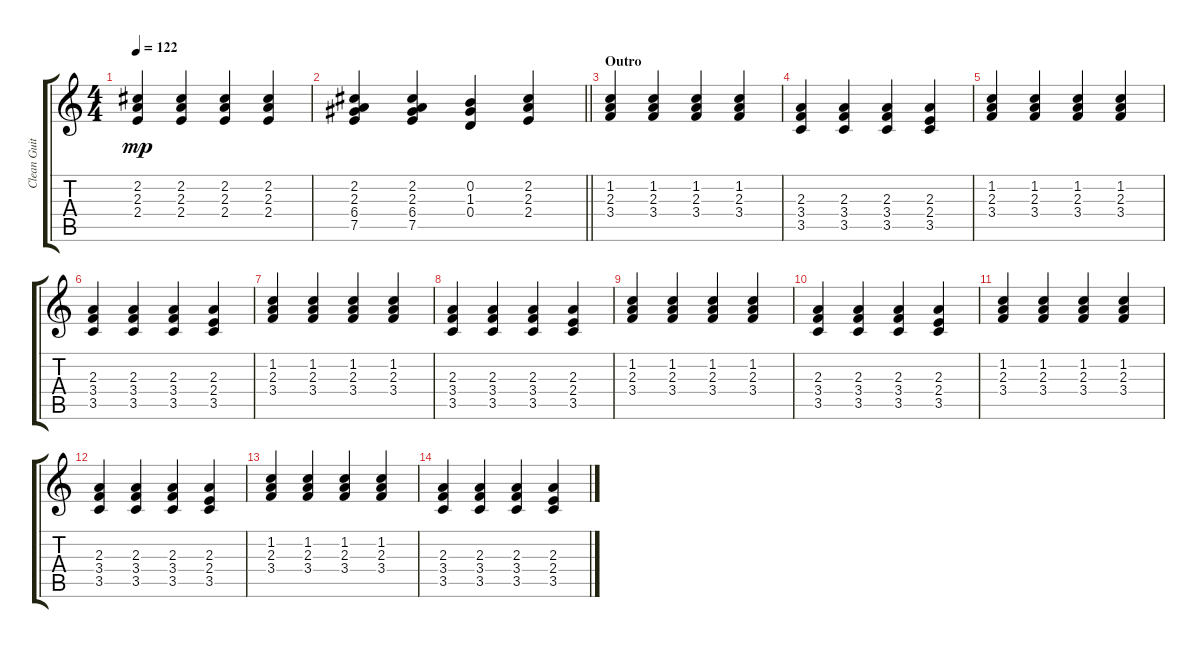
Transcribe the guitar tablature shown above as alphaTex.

\track ("Clean Guitar" "Clean Guit") {instrument electricguitarclean}
\staff {score tabs}
\tuning (E4 B3 G3 D3 A2 E2) {hide}
\ts (4 4)
\tempo 122
\clef g2
\ks c
(2.2 2.3 2.4).4{dy mp volume 11} (2.2 2.3 2.4).4{volume 11} (2.2 2.3 2.4).4{volume 11} (2.2 2.3 2.4).4{volume 10} |
\barLineRight lightlight
(2.2 2.3 6.4 7.5).4{volume 10} (2.2 2.3 6.4 7.5).4{volume 10} (0.2 1.3 0.4).4{volume 9} (2.2 2.3 2.4).4{volume 9} |
\section ("" "Outro")
(1.2 2.3 3.4).4{volume 9} (1.2 2.3 3.4).4{volume 8} (1.2 2.3 3.4).4{volume 8} (1.2 2.3 3.4).4{volume 8} |
(2.3 3.4 3.5).4{volume 8} (2.3 3.4 3.5).4{volume 7} (2.3 3.4 3.5).4{volume 7} (2.3 2.4 3.5).4{volume 7} |
(1.2 2.3 3.4).4{volume 6} (1.2 2.3 3.4).4{volume 6} (1.2 2.3 3.4).4{volume 6} (1.2 2.3 3.4).4{volume 5} |
(2.3 3.4 3.5).4{volume 5} (2.3 3.4 3.5).4{volume 5} (2.3 3.4 3.5).4{volume 4} (2.3 2.4 3.5).4{volume 4} |
(1.2 2.3 3.4).4{volume 4} (1.2 2.3 3.4).4{volume 4} (1.2 2.3 3.4).4{volume 3} (1.2 2.3 3.4).4{volume 3} |
(2.3 3.4 3.5).4{volume 2} (2.3 3.4 3.5).4{volume 2} (2.3 3.4 3.5).4{volume 2} (2.3 2.4 3.5).4{volume 2} |
(1.2 2.3 3.4).4{volume 9} (1.2 2.3 3.4).4{volume 8} (1.2 2.3 3.4).4{volume 8} (1.2 2.3 3.4).4{volume 8} |
(2.3 3.4 3.5).4{volume 8} (2.3 3.4 3.5).4{volume 7} (2.3 3.4 3.5).4{volume 7} (2.3 2.4 3.5).4{volume 7} |
(1.2 2.3 3.4).4{volume 9} (1.2 2.3 3.4).4{volume 8} (1.2 2.3 3.4).4{volume 8} (1.2 2.3 3.4).4{volume 8} |
(2.3 3.4 3.5).4{volume 8} (2.3 3.4 3.5).4{volume 7} (2.3 3.4 3.5).4{volume 7} (2.3 2.4 3.5).4{volume 7} |
(1.2 2.3 3.4).4 (1.2 2.3 3.4).4 (1.2 2.3 3.4).4 (1.2 2.3 3.4).4 |
(2.3 3.4 3.5).4 (2.3 3.4 3.5).4 (2.3 3.4 3.5).4 (2.3 2.4 3.5).4
